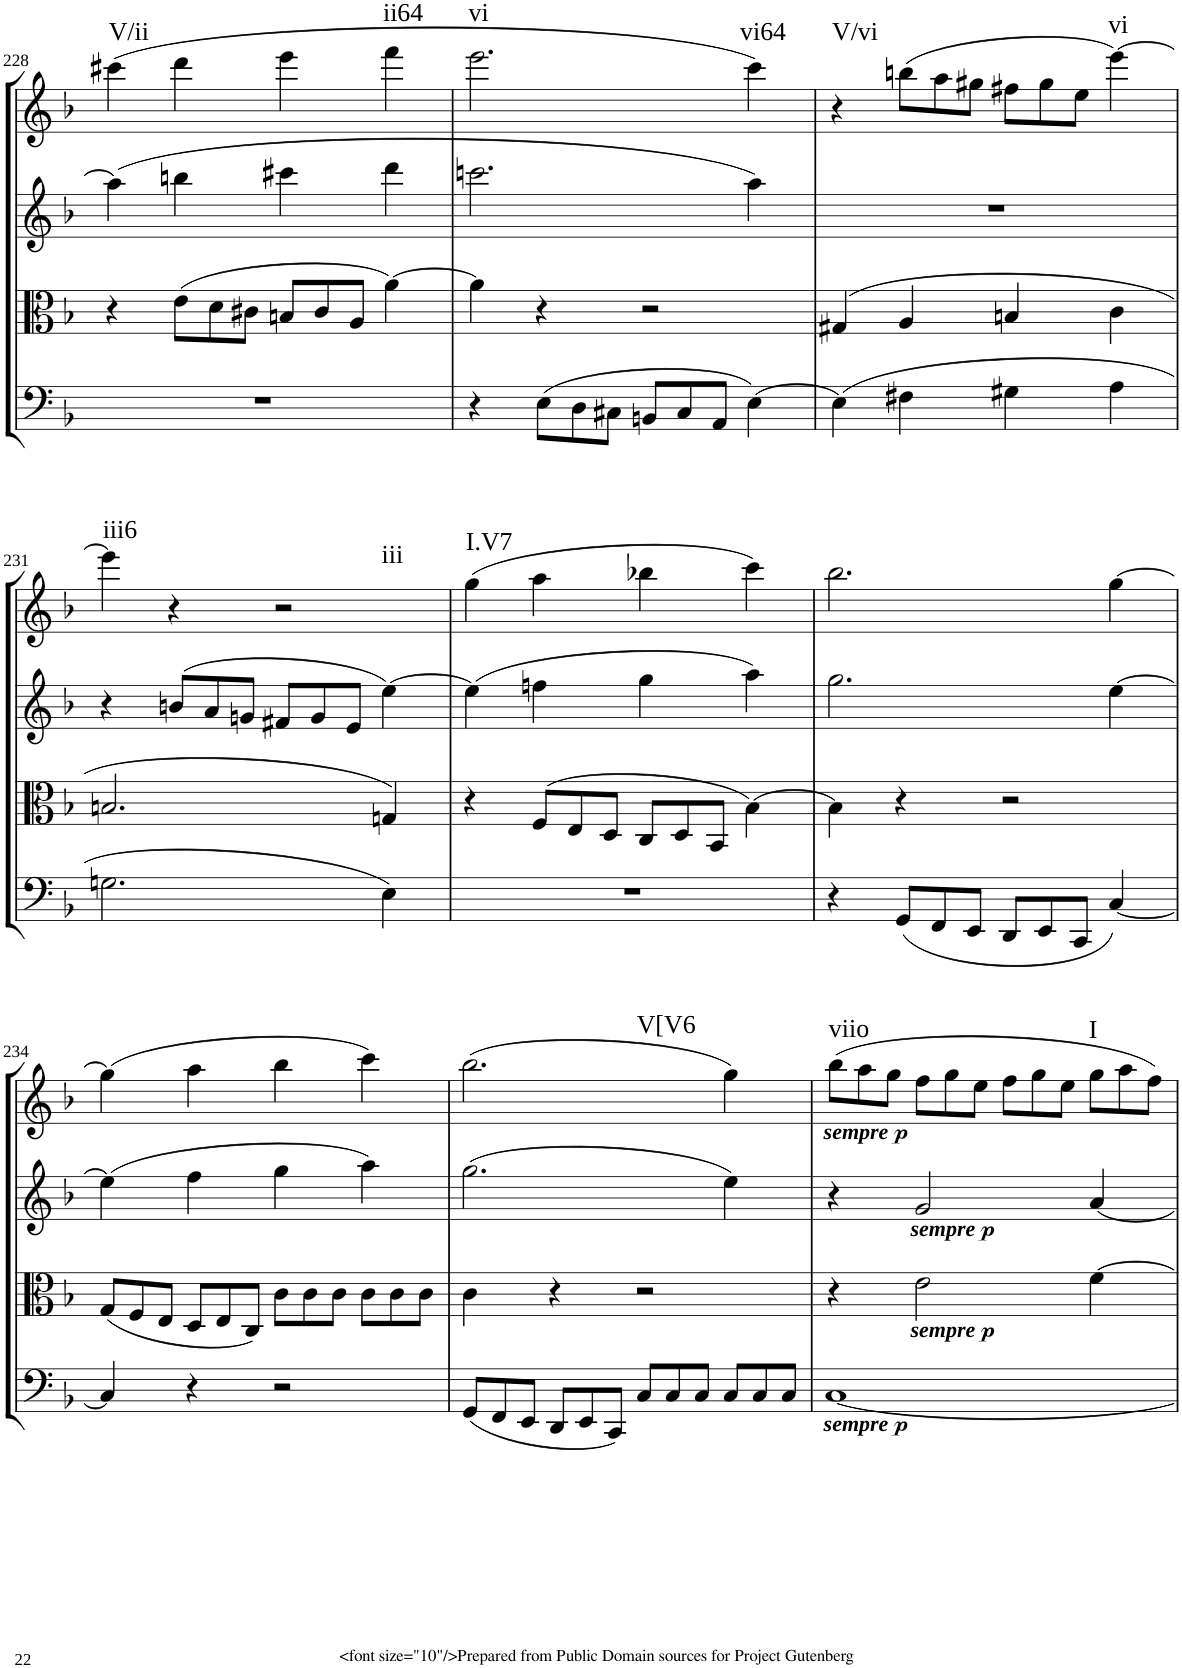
**kern	**kern	**kern	**kern	**harte
*part4	*part3	*part2	*part1	*part1
*staff4	*staff3	*staff2	*staff1	*
*I"Cello	*I"Viola	*I"2nd Violin	*I"1st Violin	*
*	*I'Vla	*I'Vln	*I'Vln	*
!!LO:PB:g=z
*clefF4	*clefC3	*clefG2	*clefG2	*
*k[b-]	*k[b-]	*k[b-]	*k[b-]	*
*M4/4	*M4/4	*M4/4	*M4/4	*
*met(c)	*met(c)	*met(c)	*met(c)	*
=228	=228	=228	=228	=228
!	!	!	!	!LO:H:kt=V/ii
1r	4r	(4aa\]	(4ccc#X\	N
*	*Xtuplet	*	*	*
.	(12e\L	4bbn\	4ddd\	.
.	12d\	.	.	.
.	12c#X\J	.	.	.
.	12Bn/L	4ccc#X\	4eee\	.
.	12c#/	.	.	.
.	12A/J	.	.	.
!	!	!	!	!LO:H:kt=ii64
.	[4a\)	4ddd\	4fff\	N
=229	=229	=229	=229	=229
!	!	!	!	!LO:H:kt=vi
4r	4a\]	2.cccn\	2.eee\	N
*Xtuplet	*	*	*	*
(12E\L	4r	.	.	.
12D\	.	.	.	.
12C#X\J	.	.	.	.
12BBn/L	2r	.	.	.
12C#/	.	.	.	.
12AA/J	.	.	.	.
!	!	!	!	!LO:H:kt=vi64
[4E\)	.	4aa\)	4ccc\)	N
=230	=230	=230	=230	=230
!	!	!	!	!LO:H:kt=V/vi
(4E\]	(4G#X/	1r	4r	N
*	*	*	*Xtuplet	*
4F#X\	4A/	.	(12bbn\L	.
.	.	.	12aa\	.
.	.	.	12gg#X\J	.
4G#X\	4Bn/	.	12ff#X\L	.
.	.	.	12gg#\	.
.	.	.	12ee\J	.
!	!	!	!	!LO:H:kt=vi
4A\	4c\	.	[4eee\)	N
!!LO:LB:g=z
=231	=231	=231	=231	=231
!	!	!	!	!LO:H:kt=iii6
2.Gn\	2.Bn/	4r	4eee\]	N
*	*	*Xtuplet	*	*
.	.	(12bn/L	4r	.
.	.	12a/	.	.
.	.	12gn/J	.	.
!	!	!	!	!LO:H:kt=iii
.	.	12f#X/L	2r	N
.	.	12g/	.	.
.	.	12e/J	.	.
4E\)	4Gn/)	[4ee\)	.	.
=232	=232	=232	=232	=232
!	!	!	!	!LO:H:kt=I.V7
1r	4r	(4ee\]	(4gg\	N
.	(12F/L	4ffn\	4aa\	.
.	12E/	.	.	.
.	12D/J	.	.	.
.	12C/L	4gg\	4bb-X\	.
.	12D/	.	.	.
.	12BB-/J	.	.	.
.	[4B-\)	4aa\)	4ccc\)	.
=233	=233	=233	=233	=233
4r	4B-\]	2.gg\	2.bb-\	.
(12GG/L	4r	.	.	.
12FF/	.	.	.	.
12EE/J	.	.	.	.
12DD/L	2r	.	.	.
12EE/	.	.	.	.
12CC/J	.	.	.	.
[4C/)	.	[4ee\	[4gg\	.
!!LO:LB:g=z
=234	=234	=234	=234	=234
4C/]	(12G/L	(4ee\]	(4gg\]	.
.	12F/	.	.	.
.	12E/J	.	.	.
4r	12D/L	4ff\	4aa\	.
.	12E/	.	.	.
.	12C/J)	.	.	.
2r	12c\L	4gg\	4bb-\	.
.	12c\	.	.	.
.	12c\J	.	.	.
.	12c\L	4aa\)	4ccc\)	.
.	12c\	.	.	.
.	12c\J	.	.	.
=235	=235	=235	=235	=235
!	!	!	!	!LO:H:kt=V[V6
(12GG/L	4c\	(2.gg\	(2.bb-\	N
12FF/	.	.	.	.
12EE/J	.	.	.	.
12DD/L	4r	.	.	.
12EE/	.	.	.	.
12CC/J)	.	.	.	.
12C/L	2r	.	.	.
12C/	.	.	.	.
12C/J	.	.	.	.
12C/L	.	4ee\)	4gg\)	.
12C/	.	.	.	.
12C/J	.	.	.	.
=236	=236	=236	=236	=236
!	!	!	!LO:TX:b:Bi:t=sempre	!
!LO:TX:b:Bi:t=sempre	!	!	!	!
!	!	!	!	!LO:H:kt=viio
[1C	4r	4r	(12bb-\L	N
.	.	.	12aa\	.
.	.	.	12gg\J	.
!	!	!LO:TX:b:Bi:t=sempre	!	!
!	!LO:TX:b:Bi:t=sempre	!	!	!
.	2e\	2g/	12ff\L	.
.	.	.	12gg\	.
.	.	.	12ee\J	.
.	.	.	12ff\L	.
.	.	.	12gg\	.
.	.	.	12ee\J	.
!	!	!	!	!LO:H:kt=I
.	[4f\	[4a/	12gg\L	N
.	.	.	12aa\	.
.	.	.	12ff\J)	.
=	=	=	=	=
*-	*-	*-	*-	*-
